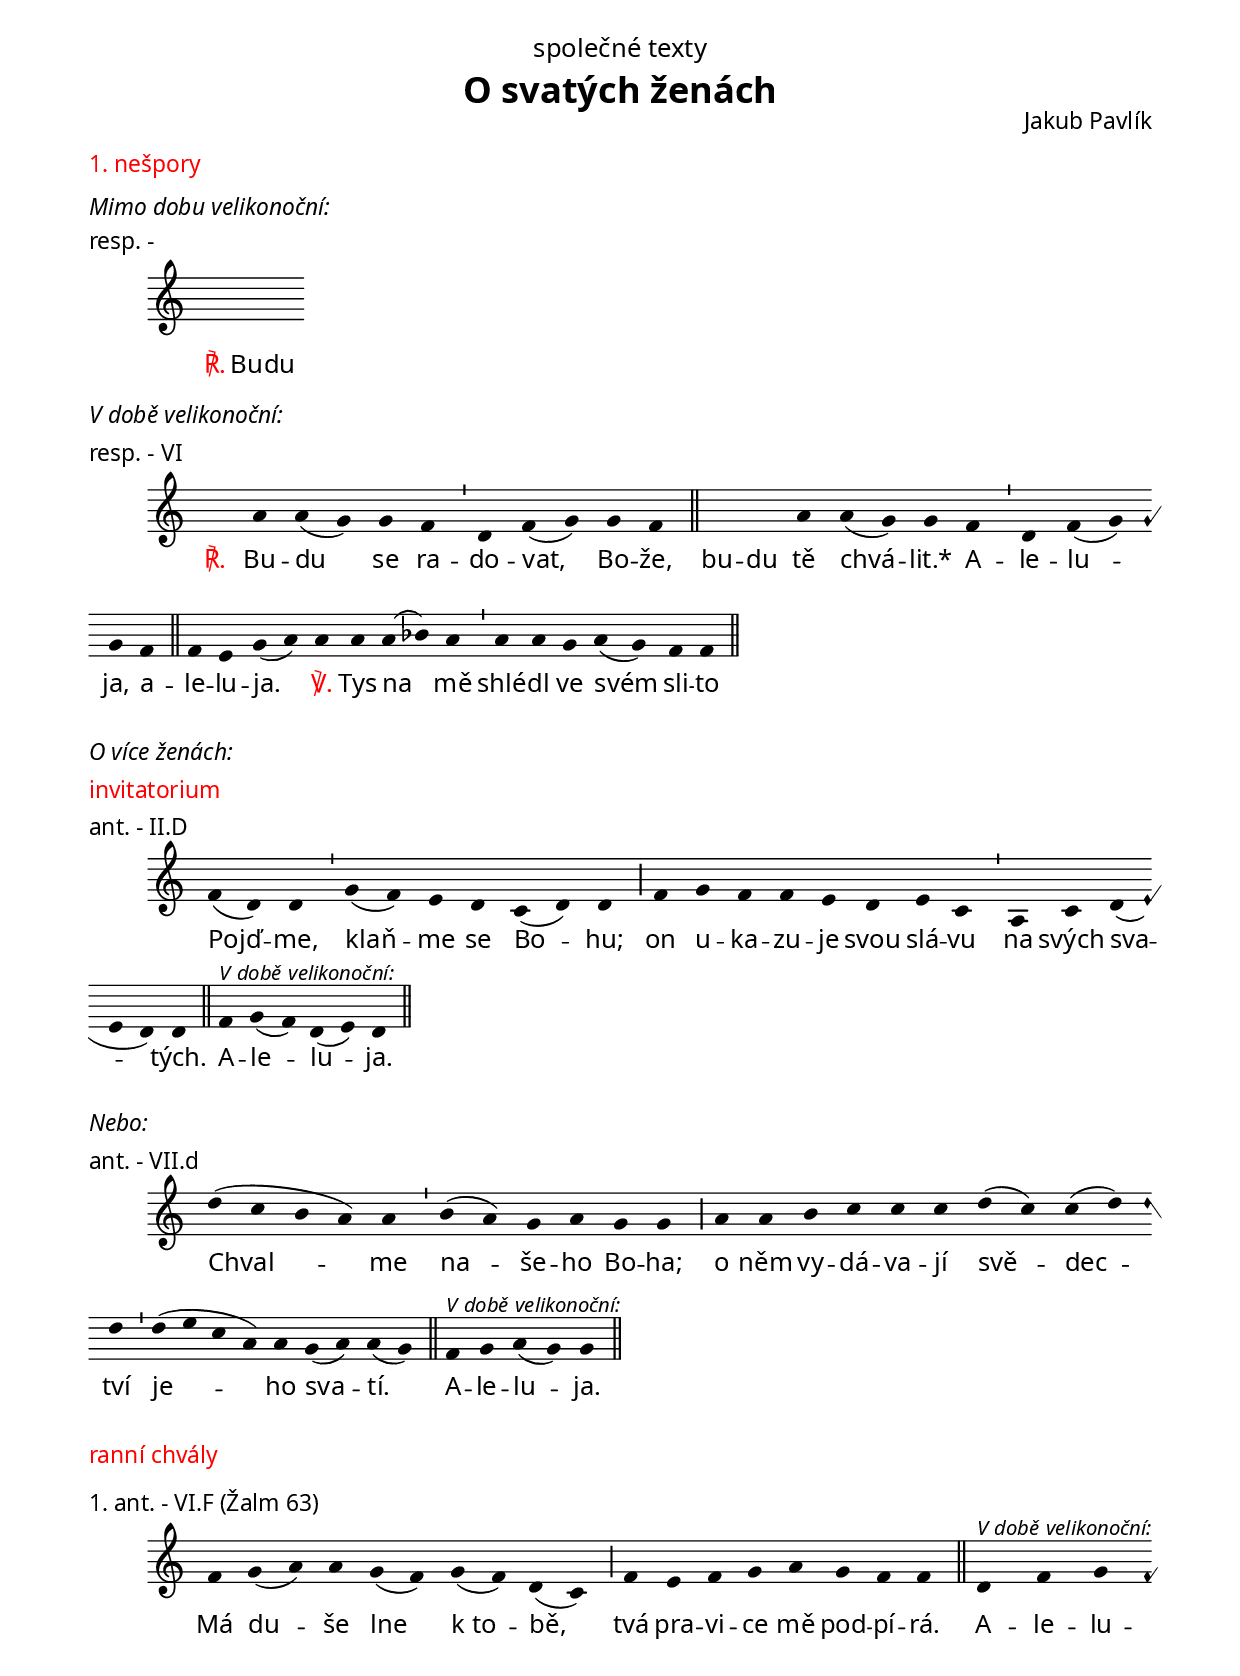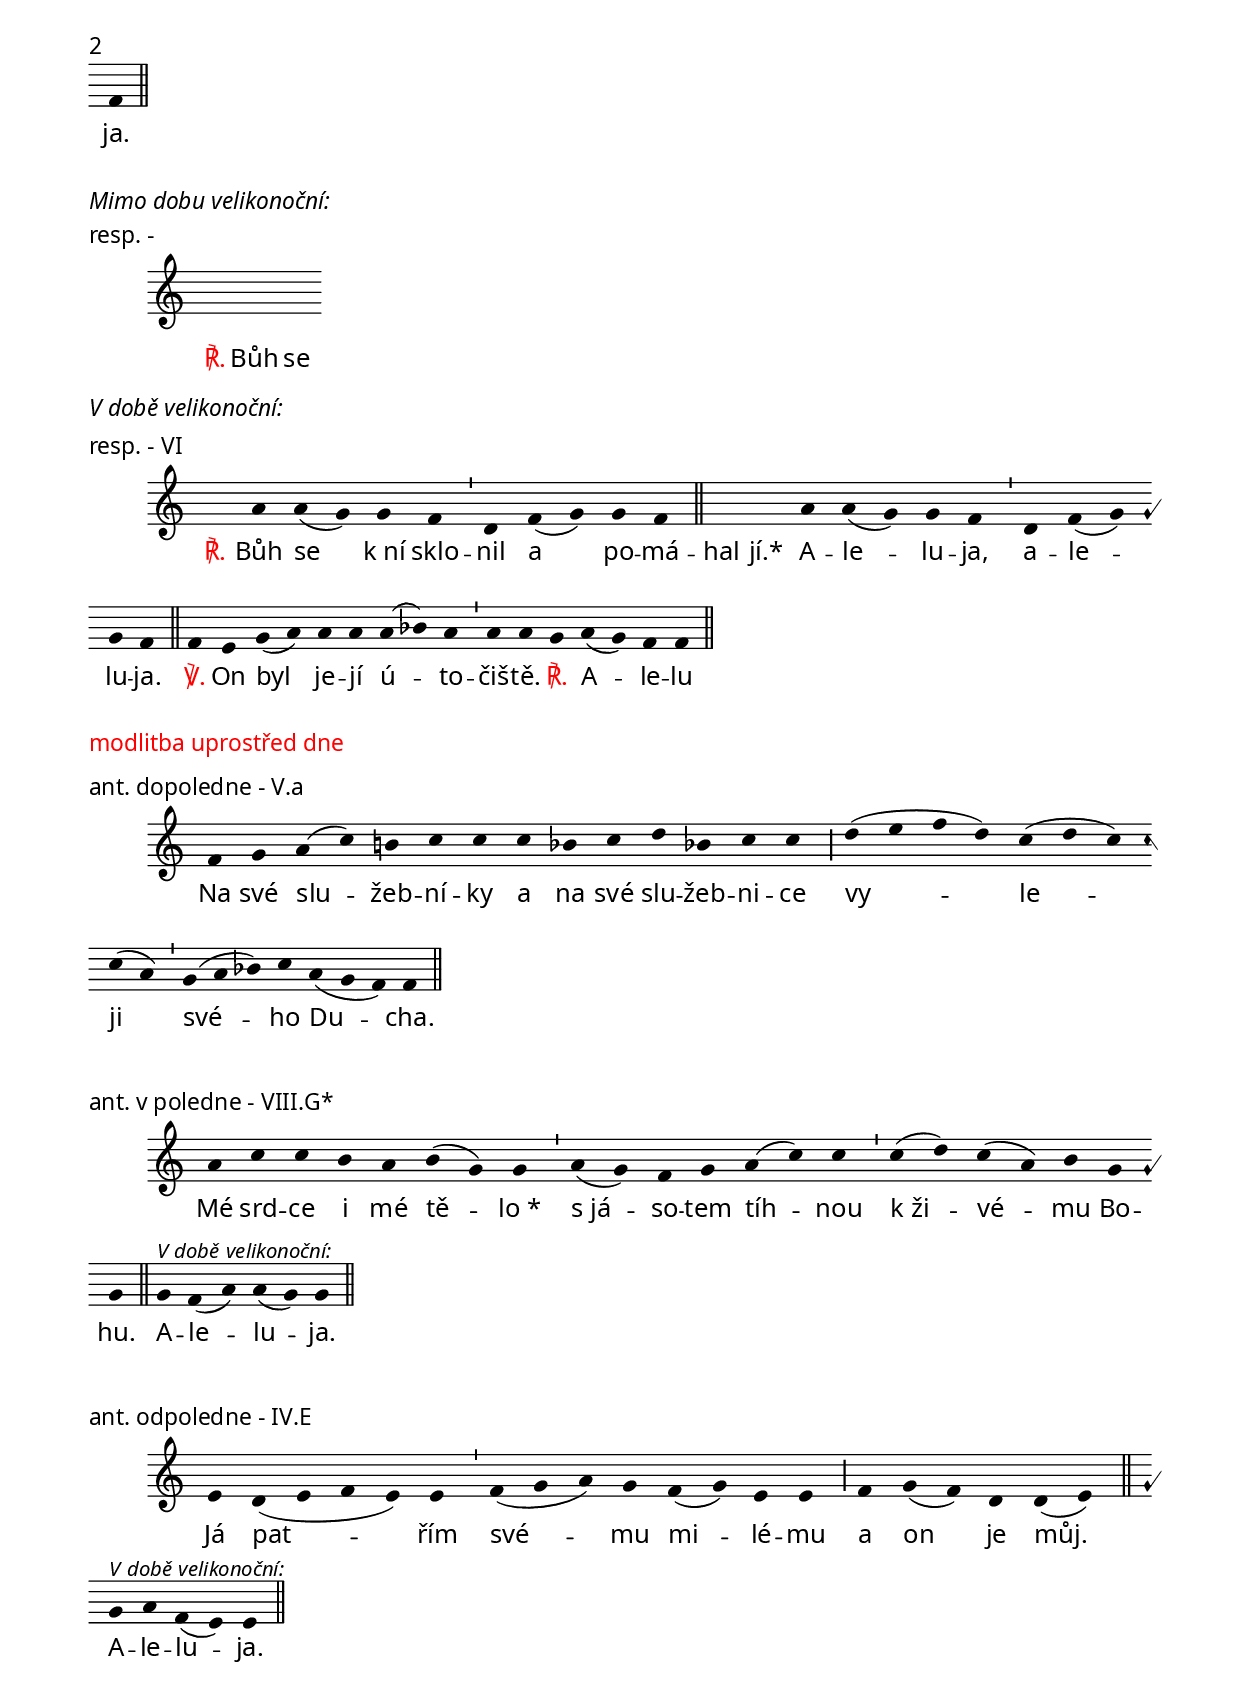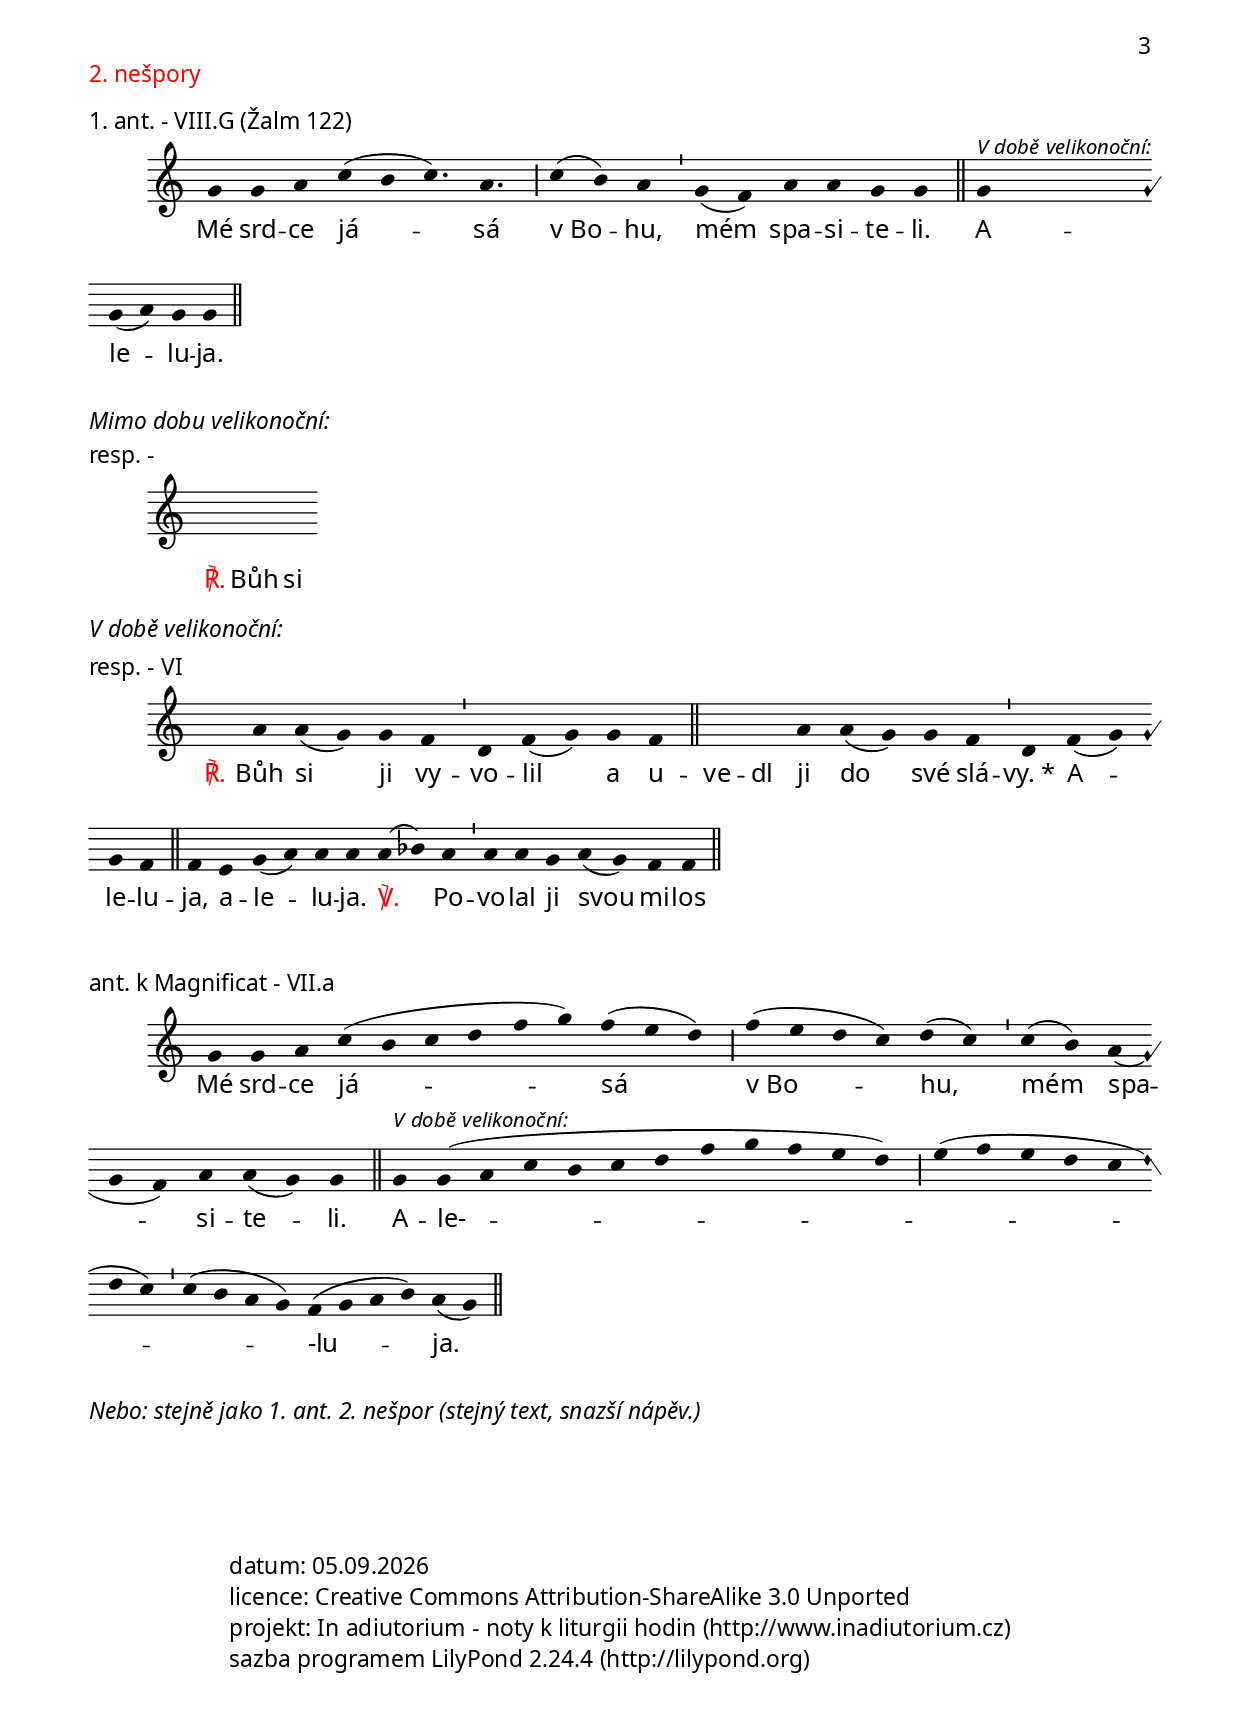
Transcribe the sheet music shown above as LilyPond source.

\version "2.15.40"

\include "../spolecne.ly"
\include "../dilyresponsorii.ly"

\header {
  title = \markup\titleCommune "O svatých ženách"
  composer = "Jakub Pavlík"
}

\markup {\nadpisHodinka {"1. nešpory"}}

\score {
  \relative c' {
    \choralniRezim
    
  }
  \addlyrics {
    Ve -- le -- bím Hos -- po -- di -- na,
    ne -- boť mi pro -- ká -- zal své mi -- lo -- sr -- den -- ství.
    
    A -- le -- lu -- ja.
  }
  \header {
    quid = "1. ant."
    modus = ""
    differentia = "" 
    psalmus = "Žalm 113"
    id = ""
    piece = \markup {\sestavTitulek}
  }
}

\score {
  \relative c' {
    \choralniRezim
    
  }
  \addlyrics {
    Je -- ru -- za -- lé -- me, o -- sla -- vuj Hos -- po -- di -- na:
    on po -- žeh -- nal tvým sy -- nům v_to -- bě.
    
    A -- le -- lu -- ja.
  }
  \header {
    quid = "2. ant."
    modus = ""
    differentia = "" 
    psalmus = "Žalm 147-II"
    id = ""
    piece = \markup {\sestavTitulek}
  }
}

\score {
  \relative c' {
    \choralniRezim
    
  }
  \addlyrics {
    V_to -- bě má Bůh za -- lí -- be -- ní,
    te -- be si vy -- vo -- lil.
    
    A -- le -- lu -- ja.
  }
  \header {
    quid = "3. ant."
    modus = ""
    differentia = "" 
    psalmus = "Ef 1"
    id = ""
    piece = \markup {\sestavTitulek}
  }
}

\markup\italic{Mimo dobu velikonoční:}

\score {
  \relative c' {
    \choralniRezim
    
    % R
    \neviditelna a
    
    % V
    \neviditelna a
    
    % R
    \neviditelna a
    
    % Slava
  }
  \addlyrics {
    \Response Bu -- du se ra -- do -- vat, Bo -- že,_*
    bu -- du tě chvá -- lit.
    \Verse Tys na mě shlé -- dl ve svém sli -- to -- vá -- ní,_*
    \Response bu -- du tě chvá -- lit.
    \textRespDoxologie
  }
  \header {
    quid = "resp."
    modus = ""
    id = ""
    piece = \markup {\sestavTitulekResp}
  }
}

\markup\italic{V době velikonoční:}

\score {
  \relative c' {
    \choralniRezim
    
    % R
    \neviditelna f
    \respVIalelujaResponsum \barFinalis
    % V
    \neviditelna f
    
    % R
    \neviditelna a
    \respVIalelujaResponsum \barFinalis
    % Slava
    \respVIalelujaDoxologie \barFinalis
  }
  \addlyrics {
    \Response Bu -- du se ra -- do -- vat, Bo -- že,
    bu -- du tě chvá -- lit.* \textRespAleluja
    \Verse Tys na mě shlé -- dl ve svém sli -- to -- vá -- ní._*
    \Response \textRespAleluja
    \textRespDoxologie
  }
  \header {
    quid = "resp."
    modus = "VI"
    id = ""
    piece = \markup {\sestavTitulekResp}
  }
} 

\score {
  \relative c' {
    \choralniRezim
    
  }
  \addlyrics {
    Dej -- te jí z_vý -- těž -- ku je -- jích ru -- kou,
    ne -- boť u bran ji chvá -- lí je -- jí dí -- la.
    
    A -- le -- lu -- ja.
  }
  \header {
    quid = "ant. k Magnificat"
    modus = ""
    differentia = "" 
    psalmus = ""
    id = ""
    piece = \markup {\sestavTitulekBezZalmu}
  }
}

\markup\italic{O více ženách:}

\score {
  \relative c' {
    \choralniRezim
    
  }
  \addlyrics {
    Ze srd -- ce ať se ra -- du -- jí,
    kdo hle -- da -- jí Hos -- po -- di -- na,
    ať se ho -- no -- sí je -- ho sva -- tým jmé -- nem.
  }
  \header {
    quid = "ant. k Magnificat"
    modus = ""
    differentia = "" 
    psalmus = ""
    id = ""
    piece = \markup {\sestavTitulekBezZalmu}
  }
}

\markup {\nadpisHodinka {"invitatorium"}}

\score {
  \relative c' {
    \choralniRezim
    f4( d) d \barMin g( f) e d c( d) d \barMaior
    f g f f e d e c \barMin a c d( e d) d \barFinalis
    
    f^\markup\rubrVelikAleluja g( f) d( e) d \barFinalis
  }
  \addlyrics {
    Pojď -- me, klaň -- me se Bo -- hu;
    on u -- ka -- zu -- je svou slá -- vu na svých sva -- tých.
    
    A -- le -- lu -- ja.
  }
  \header {
    quid = "ant."
    modus = "II"
    differentia = "D" 
    psalmus = ""
    id = ""
    fons = "commune o svatých mužích"
    piece = \markup {\sestavTitulekBezZalmu}
  }
}

\markup\italic{Nebo:}

\score {
  \relative c'' {
    \choralniRezim
    d4( c b a) a \barMin b( a) g a g g \barMaior
    a a b c c c d( c) c( d) d \barMin d( e c a) a g( a) a( g) \barFinalis
    
    f^\markup\rubrVelikAleluja g a( g) g \barFinalis
  }
  \addlyrics {
    Chval -- me na -- še -- ho Bo -- ha;
    o něm vy -- dá -- va -- jí svě -- dec -- tví je -- ho sva -- tí.
    
    A -- le -- lu -- ja.
  }
  \header {
    quid = "ant."
    modus = "VII"
    differentia = "d" 
    psalmus = ""
    id = ""
    fons = "commune o svatých mužích"
    piece = \markup {\sestavTitulekBezZalmu}
  }
}

\markup {\nadpisHodinka {"ranní chvály"}}

\score {
  \relative c' {
    \choralniRezim
    f4 g( a) a g( f) g( f) d( c) \barMaior
    f e f g a g f f \barFinalis
    
    d^\markup\rubrVelikAleluja f g f \barFinalis
  }
  \addlyrics {
    Má du -- še lne k_to -- bě,
    tvá pra -- vi -- ce mě pod -- pí -- rá.
    
    A -- le -- lu -- ja.
  }
  \header {
    quid = "1. ant."
    modus = "VI"
    differentia = "F" 
    psalmus = "Žalm 63"
    id = ""
    piece = \markup {\sestavTitulek}
  }
}

\score {
  \relative c' {
    \choralniRezim
    
  }
  \addlyrics {
    Bůh jí dá -- val sí -- lu;
    bu -- de po -- žeh -- ná -- na na -- vě -- ky.
    
    A -- le -- lu -- ja.
  }
  \header {
    quid = "2. ant."
    modus = ""
    differentia = "" 
    psalmus = "Dan 3-III"
    id = ""
    piece = \markup {\sestavTitulek}
  }
}

\score {
  \relative c' {
    \choralniRezim
    
  }
  \addlyrics {
    Bu --- du se já -- sa -- vě ve -- se -- lit
    z_tvé -- ho sli -- to -- vá -- ní, Hos -- po -- di -- ne.
    
    A -- le -- lu -- ja.
  }
  \header {
    quid = "2. ant."
    modus = ""
    differentia = "" 
    psalmus = "Žalm 149"
    id = ""
    piece = \markup {\sestavTitulek}
  }
}

\markup\italic{Mimo dobu velikonoční:}

\score {
  \relative c' {
    \choralniRezim
    
    % R
    \neviditelna a
    
    % V
    \neviditelna a
    
    % R
    \neviditelna a
    
    % Slava
  }
  \addlyrics {
    \Response Bůh se k_ní sklo -- nil_*
    a po -- má -- hal jí.
    \Verse On byl je -- jí ú -- to -- čiš -- tě_*
    \Response a po -- má -- hal jí.
    \textRespDoxologie
  }
  \header {
    quid = "resp."
    modus = ""
    id = ""
    piece = \markup {\sestavTitulekResp}
  }
}

\markup\italic{V době velikonoční:}

\score {
  \relative c' {
    \choralniRezim
    
    % R
    \neviditelna f
    \respVIalelujaResponsum \barFinalis
    % V
    \neviditelna f
    
    % R
    \neviditelna a
    \respVIalelujaResponsum \barFinalis
    % Slava
    \respVIalelujaDoxologie \barFinalis
  }
  \addlyrics {
    \Response Bůh se k_ní sklo -- nil
    a po -- má -- hal jí.* \textRespAleluja
    \Verse On byl je -- jí ú -- to -- čiš -- tě.
    \Response \textRespAleluja
    \textRespDoxologie
  }
  \header {
    quid = "resp."
    modus = "VI"
    id = ""
    piece = \markup {\sestavTitulekResp}
  }
} 

\score {
  \relative c' {
    \choralniRezim
    
  }
  \addlyrics {
    Ne -- bes -- ké krá -- lov -- ství je po -- dob -- né ob -- chod -- ní -- ku,
    kte -- rý hle -- dá vzác -- né per -- ly.
    Když na -- jde jed -- nu dra -- ho -- cen -- nou per -- lu,
    jde, 
    pro -- dá všech -- no, co má, 
    a kou -- pí ji.
    
    A -- le -- lu -- ja.
  }
  \header {
    quid = "ant. k Benedictus"
    modus = ""
    differentia = "" 
    psalmus = ""
    id = ""
    piece = \markup {\sestavTitulekBezZalmu}
  }
}

\markup {\nadpisHodinka {"modlitba uprostřed dne"}}

\score {
  \relative c' {
    \choralniRezim
    f4 g a( c) b! c c 
    c bes c d bes c c \barMaior
    d( e f d) c( d c) c( a) \barMin g( a bes) c a( g f) f \barFinalis
  }
  \addlyrics {
    Na své slu -- žeb -- ní -- ky
    a na své slu -- žeb -- ni -- ce
    vy -- le -- ji své -- ho Du -- cha.
    
    A -- le -- lu -- ja.
  }
  \header {
    quid = "ant. dopoledne"
    modus = "V"
    differentia = "a" 
    psalmus = ""
    id = ""
    piece = \markup {\sestavTitulekBezZalmu}
  }
}

\score {
  \relative c'' {
    \choralniRezim
    a4 c c b a b( g) g \barMin
    a( g) f g a( c) c \barMin c( d) c( a) b g g \barFinalis
    
    g^\markup\rubrVelikAleluja f( a) a( g) g \barFinalis
  }
  \addlyrics {
    Mé srd -- ce i mé tě -- lo_*
    s_já -- so -- tem tíh -- nou k_ži -- vé -- mu Bo -- hu.
    
    A -- le -- lu -- ja.
  }
  \header {
    quid = "ant. v poledne"
    modus = "VIII"
    differentia = "G*" 
    psalmus = ""
    id = ""
    fons = "doba velikonoční, feriální cyklus, pondělí 3.t., r.ch., 1. ant. Odděleno aleluja."
    piece = \markup {\sestavTitulekBezZalmu}
  }
}

\score {
  \relative c' {
    \choralniRezim
    e d( e f e) e \barMin f( g a) g f( g) e e \barMaior
    f g( f) d d( e) \barFinalis
    
    g^\markup\rubrVelikAleluja a f( e) e \barFinalis
  }
  \addlyrics {
    Já pat -- řím své -- mu mi -- lé -- mu
    a on je můj.
    
    A -- le -- lu -- ja.
  }
  \header {
    quid = "ant. odpoledne"
    modus = "IV"
    differentia = "E" 
    psalmus = ""
    id = ""
    piece = \markup {\sestavTitulekBezZalmu}
  }
}

\markup {\nadpisHodinka {"2. nešpory"}}

\score {
  \relative c'' {
    \choralniRezim
    g4 g a c( b c4.) a4. \barMaior 
    c4( b) a4 \barMin g4( f) a a g g \barFinalis
    
    g^\markup\rubrVelikAleluja g( a) g g \barFinalis
  }
  \addlyrics {
    Mé srd -- ce já -- sá 
    v_Bo -- hu, mém spa -- si -- te -- li.
    
    A -- le -- lu -- ja.
  }
  \header {
    quid = "1. ant."
    modus = "VIII"
    differentia = "G" 
    psalmus = "Žalm 122"
    id = ""
    fons = "žaltář, lichá týdny, úterý, k Magnificat; upraven text, připojeno aleluja"
    piece = \markup {\sestavTitulek}
  }
}

\score {
  \relative c' {
    \choralniRezim
    
  }
  \addlyrics {
    Ja -- ko pev -- né zá -- kla -- dy na ská -- le
    jsou pří -- ka -- zy Pá -- ně v_srd -- ci sva -- té že -- ny.
    
    A -- le -- lu -- ja.
  }
  \header {
    quid = "2. ant."
    modus = ""
    differentia = "" 
    psalmus = "Žalm 127"
    id = ""
    piece = \markup {\sestavTitulek}
  }
}

% 3.ant.: SEM ZKOPIROVAT 2. ANT. R.CH.!!!

\markup\italic{Mimo dobu velikonoční:}

\score {
  \relative c' {
    \choralniRezim
    
    % R
    \neviditelna a
    
    % V
    \neviditelna a
    
    % R
    \neviditelna a
    
    % Slava
  }
  \addlyrics {
    \Response Bůh si ji vy -- vo -- lil_*
    a u -- ve -- dl ji do své slá -- vy.
    \Verse Po -- vo -- lal ji svou mi -- los -- tí_*
    \Response a u -- ve -- dl ji do své slá -- vy.
    \textRespDoxologie
  }
  \header {
    quid = "resp."
    modus = ""
    id = ""
    piece = \markup {\sestavTitulekResp}
  }
}

\markup\italic{V době velikonoční:}

\score {
  \relative c' {
    \choralniRezim
    
    % R
    \neviditelna f
    \respVIalelujaResponsum \barFinalis
    % V
    \neviditelna f
    
    % R
    \neviditelna a
    \respVIalelujaResponsum \barFinalis
    % Slava
    \respVIalelujaDoxologie \barFinalis
  }
  \addlyrics {
    \Response Bůh si ji vy -- vo -- lil
    a u -- ve -- dl ji do své slá -- vy._* \textRespAleluja
    \Verse Po -- vo -- lal ji svou mi -- los -- tí.
    \Response \textRespAleluja
    \textRespDoxologie
  }
  \header {
    quid = "resp."
    modus = "VI"
    id = ""
    piece = \markup {\sestavTitulekResp}
  }
} 

\score {
  \relative c'' {
    \choralniRezim
    g4 g a c( b c d f g ) f( e d) \barMaior 
    f( e d c) d( c) \barMin c( b) a( g f) a a( g) g \barFinalis
    
    % aleluja kopiruje melodii antifony
    g^\markup\rubrVelikAleluja 
    g( a c b c d f g f e d) \barMaior
    e( f e d c d c) \barMin 
    c( b a g)
    f( g a b)
    a( g)
    \barFinalis
  }
  \addlyrics {
    Mé srd -- ce já -- sá 
    v_Bo -- hu, mém spa -- si -- te -- li.
    
    A -- le- -- _ -- _ -- -lu -- ja.
  }
  \header {
    quid = "ant. k Magnificat"
    modus = "VII"
    differentia = "a" 
    psalmus = "Žalm 122"
    id = ""
    piece = \markup {\sestavTitulekBezZalmu}
  }
}

\markup\italic{Nebo: stejně jako 1. ant. 2. nešpor (stejný text, snazší nápěv.)}